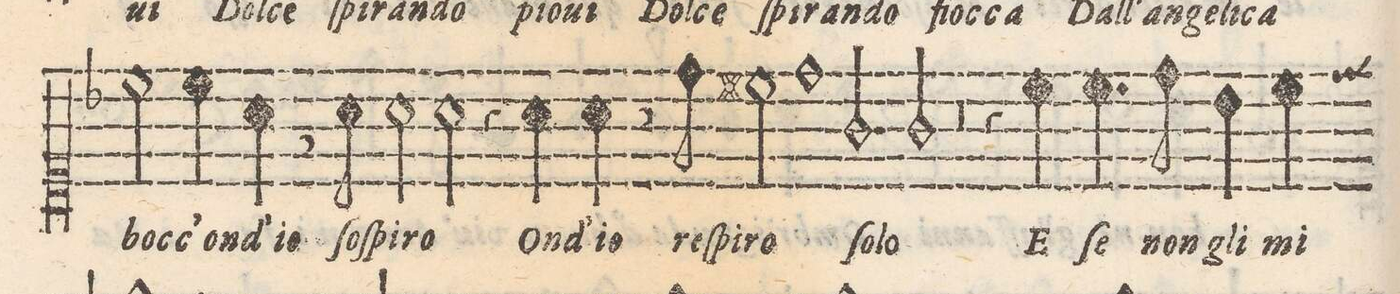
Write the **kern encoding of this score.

**kern	**text
*I"Canto	*
*clefC1	*
*k[b-]	*
*M2/1	*
2cc\	bocc'
4cc\	on-
=18-	=18-
4a\	-d'io
8r	.
8a\	ſoſ-
2a\	-pi-
2a\	-ro
4r	.
4a\	On-
=19-	=19-
4a\	-d'io
8r	.
8dd\	reſ-
2cc#X\	-pi-
1dd	-ro
=20-	=20-
2.g/	ſo-
4g/	-lo
1r	.
=21-	=21-
1r	.
4r	.
4ccny\	E
4.cc\	ſe
8dd\	non
=22-	=22-
4b-\	gli
4cc\	mi
*-	*-
